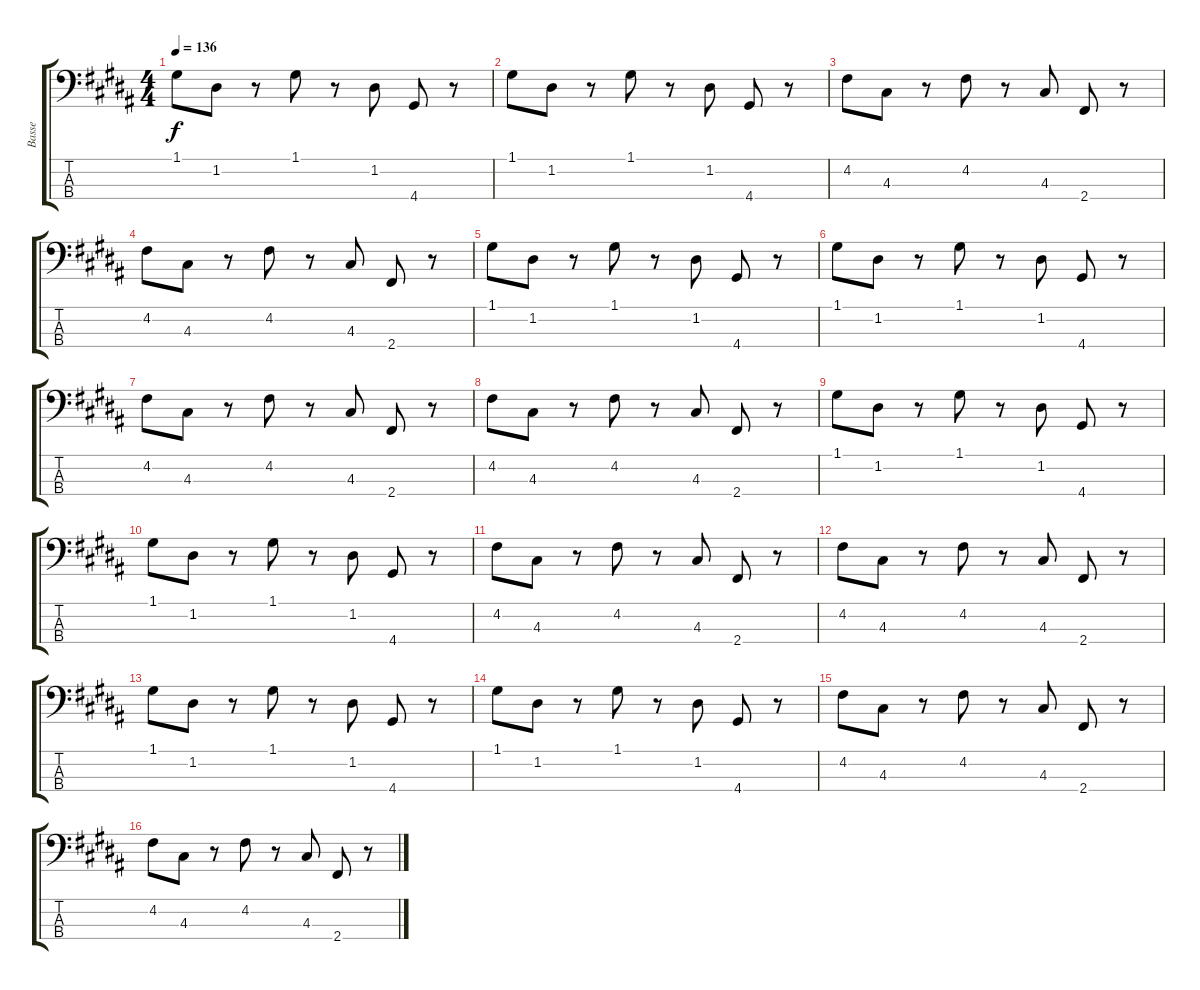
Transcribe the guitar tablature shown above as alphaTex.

\track ("Basse" "Basse") {instrument electricbassfinger bank 255}
\staff {score tabs}
\tuning (G2 D2 A1 E1) {hide}
\ts (4 4)
\tempo 136
\clef f4
\ks g#minor
1.1.8{dy f} 1.2.8 r.8 1.1.8 r.8 1.2.8 4.4.8 r.8 |
1.1.8 1.2.8 r.8 1.1.8 r.8 1.2.8 4.4.8 r.8 |
4.2.8 4.3.8 r.8 4.2.8 r.8 4.3.8 2.4.8 r.8 |
4.2.8 4.3.8 r.8 4.2.8 r.8 4.3.8 2.4.8 r.8 |
1.1.8 1.2.8 r.8 1.1.8 r.8 1.2.8 4.4.8 r.8 |
1.1.8 1.2.8 r.8 1.1.8 r.8 1.2.8 4.4.8 r.8 |
4.2.8 4.3.8 r.8 4.2.8 r.8 4.3.8 2.4.8 r.8 |
4.2.8 4.3.8 r.8 4.2.8 r.8 4.3.8 2.4.8 r.8 |
1.1.8 1.2.8 r.8 1.1.8 r.8 1.2.8 4.4.8 r.8 |
1.1.8 1.2.8 r.8 1.1.8 r.8 1.2.8 4.4.8 r.8 |
4.2.8 4.3.8 r.8 4.2.8 r.8 4.3.8 2.4.8 r.8 |
4.2.8 4.3.8 r.8 4.2.8 r.8 4.3.8 2.4.8 r.8 |
1.1.8 1.2.8 r.8 1.1.8 r.8 1.2.8 4.4.8 r.8 |
1.1.8 1.2.8 r.8 1.1.8 r.8 1.2.8 4.4.8 r.8 |
4.2.8 4.3.8 r.8 4.2.8 r.8 4.3.8 2.4.8 r.8 |
4.2.8 4.3.8 r.8 4.2.8 r.8 4.3.8 2.4.8 r.8
